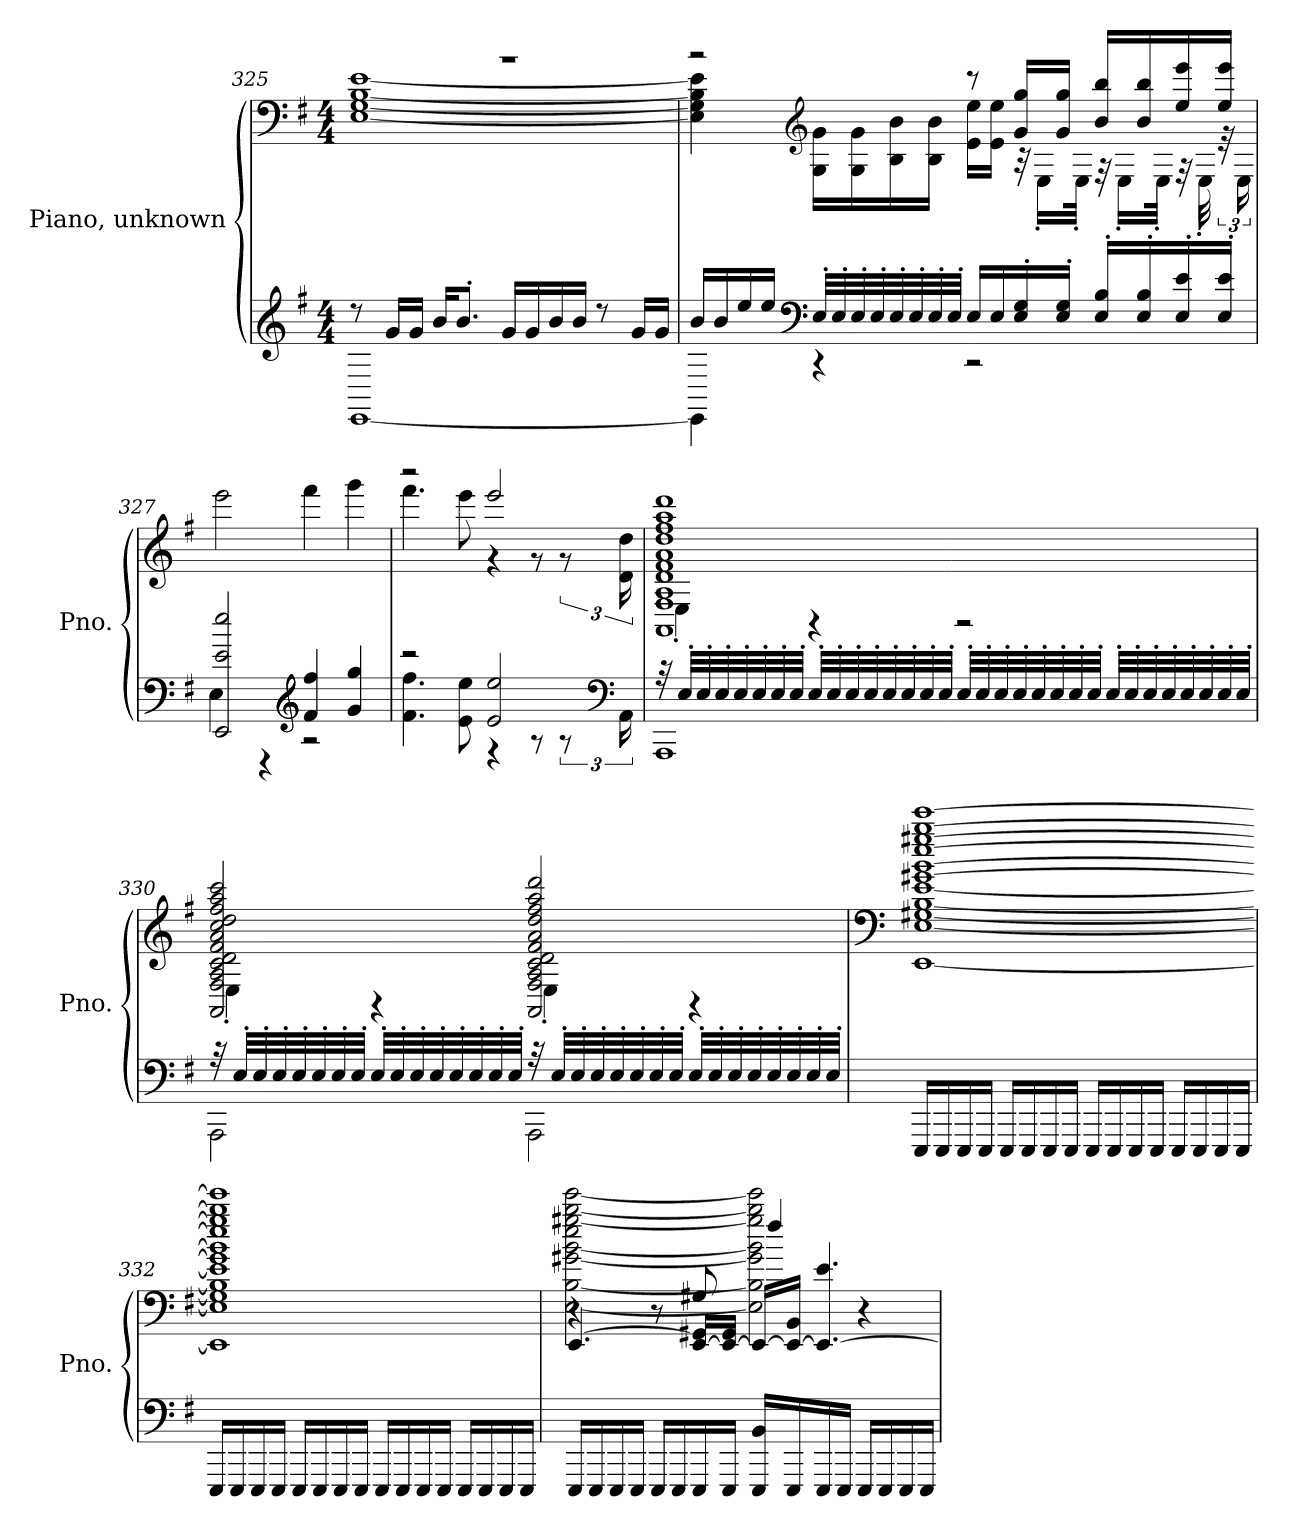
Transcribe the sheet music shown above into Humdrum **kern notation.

**kern	**kern
*part1	*part1
*staff2	*staff1
*I"Piano, unknown	*
*I'Pno.	*
*clefG2	*clefF4
*k[f#]	*k[f#]
*M4/4	*M4/4
=325	=325
*^	*^
8r	[1EE	1r	[1E [1G [1B [1e
16g/LL	.	.	.
16g/JJ	.	.	.
16b/KL	.	.	.
8.b'/J	.	.	.
16g/LL	.	.	.
16g/	.	.	.
16b/	.	.	.
16b/JJ	.	.	.
8r	.	.	.
16g/LL	.	.	.
16g/JJ	.	.	.
!!LO:PB:g=z	!!
=326	=326	=326	=326
16b/LL	4EE\]	2r	4E\] 4G\] 4B\] 4e\]
16b/	.	.	.
16ee/	.	.	.
16ee/JJ	.	.	.
*clefF4	*	*clefG2	*
32E'/LLL	4r	.	16G\ 16g\LL
32E'/	.	.	.
32E'/	.	.	16G\ 16g\
32E'/	.	.	.
32E'/	.	.	16B\ 16b\
32E'/	.	.	.
32E'/	.	.	16B\ 16b\JJ
32E'/JJJ	.	.	.
16E/LL	2r	8r	16e\ 16ee\LL
16E/	.	.	16e\ 16ee\JJ
16E/' 16G/'	.	16g/ 16gg/LL	32r
.	.	.	16E'\LL
16E/' 16G/'JJ	.	16g/ 16gg/JJ	.
.	.	.	32E'\JJk
16E/' 16B/'LL	.	16b/ 16bb/LL	32r
.	.	.	16E'\LL
16E/' 16B/'	.	16b/ 16bb/	.
.	.	.	32E'\JJk
16E/' 16e/'	.	16ee/ 16eee/	32r
.	.	.	32E'\
16E/' 16e/'JJ	.	16ee/ 16eee/JJ	48r
.	.	.	24E\
*	*	*v	*v
=327	=327	=327
2EE/ 2e/ 2ee/	4E\	2eee\
.	4r	.
*clefG2	*	*
4f#/ 4ff#/	2r	4fff#\
4g/ 4gg/	.	4ggg\
=328	=328	=328
*	*	*^
2r	4.f#\ 4.ff#\	2r	4.fff#\
.	8e\ 8ee\	.	8eee\
2e/ 2ee/	4r	2eee/	4r
.	8r	.	8r
.	12r	.	12r
*clefF4	*	*	*
.	24AA\	.	24d\ 24dd\
!!LO:LB:g=z	!!
=329	=329	=329	=329
32r	1AAA	1AA 1F# 1A 1d 1f# 1a 1dd 1ff# 1aa 1ddd	4E'\
32E'/LLL	.	.	.
32E'/	.	.	.
32E'/	.	.	.
32E'/	.	.	.
32E'/	.	.	.
32E'/	.	.	.
32E'/JJJ	.	.	.
32E'/LLL	.	.	4r
32E'/	.	.	.
32E'/	.	.	.
32E'/	.	.	.
32E'/	.	.	.
32E'/	.	.	.
32E'/	.	.	.
32E'/JJJ	.	.	.
32E'/LLL	.	.	2r
32E'/	.	.	.
32E'/	.	.	.
32E'/	.	.	.
32E'/	.	.	.
32E'/	.	.	.
32E'/	.	.	.
32E'/JJJ	.	.	.
32E'/LLL	.	.	.
32E'/	.	.	.
32E'/	.	.	.
32E'/	.	.	.
32E'/	.	.	.
32E'/	.	.	.
32E'/	.	.	.
32E'/JJJ	.	.	.
!!LO:LB:g=z	!!
=330	=330	=330	=330
32r	2AAA\	2AA/ 2F#/ 2A/ 2c/ 2d/ 2f#/ 2a/ 2cc/ 2dd/ 2ff#/ 2aa/ 2ccc/	4E'\
32E'/LLL	.	.	.
32E'/	.	.	.
32E'/	.	.	.
32E'/	.	.	.
32E'/	.	.	.
32E'/	.	.	.
32E'/JJJ	.	.	.
32E'/LLL	.	.	4r
32E'/	.	.	.
32E'/	.	.	.
32E'/	.	.	.
32E'/	.	.	.
32E'/	.	.	.
32E'/	.	.	.
32E'/JJJ	.	.	.
32r	2AAA\	2AA/ 2F#/ 2A/ 2c/ 2d/ 2f#/ 2a/ 2dd/ 2ff#/ 2aa/ 2ddd/	4E'\
32E'/LLL	.	.	.
32E'/	.	.	.
32E'/	.	.	.
32E'/	.	.	.
32E'/	.	.	.
32E'/	.	.	.
32E'/JJJ	.	.	.
32E'/LLL	.	.	4r
32E'/	.	.	.
32E'/	.	.	.
32E'/	.	.	.
32E'/	.	.	.
32E'/	.	.	.
32E'/	.	.	.
32E'/JJJ	.	.	.
*v	*v	*	*
*	*v	*v
!!LO:LB:g=z
=331	=331
*	*clefF4
16EEE/LL	[1EE [1E [1G#X [1B [1e [1g#X [1b [1ee [1gg#X [1bb [1eee
16EEE/	.
16EEE/	.
16EEE/JJ	.
16EEE/LL	.
16EEE/	.
16EEE/	.
16EEE/JJ	.
16EEE/LL	.
16EEE/	.
16EEE/	.
16EEE/JJ	.
16EEE/LL	.
16EEE/	.
16EEE/	.
16EEE/JJ	.
=332	=332
16EEE/LL	1EE] 1E] 1G#] 1B] 1e] 1g#] 1b] 1ee] 1gg#] 1bb] 1eee]
16EEE/	.
16EEE/	.
16EEE/JJ	.
16EEE/LL	.
16EEE/	.
16EEE/	.
16EEE/JJ	.
16EEE/LL	.
16EEE/	.
16EEE/	.
16EEE/JJ	.
16EEE/LL	.
16EEE/	.
16EEE/	.
16EEE/JJ	.
!!LO:LB:g=z
=333	=333
*	*^
*	*	*^
16EEE/LL	[4.EE/	[2E\ [2B\ [2g#X\ [2b\ 2ee\ [2gg#X\ [2bb\ [2eee\	4r
16EEE/	.	.	.
16EEE/	.	.	.
16EEE/JJ	.	.	.
16EEE/LL	.	.	8r
16EEE/	.	.	.
16EEE/	16EE/_ 16GG#X/LL	.	8G#X/
16EEE/JJ	16EE/_ 16GG#/JJ	.	.
16EEE/ 16BB/LL	16EE/LL_	2E\] 2B\] 2g#\] 2b\] 2gg#\] 2bb\] 2eee\]	4ff#/
16EEE/	16EE/_ 16BB/JJ	.	.
16EEE/	4.EE/_ 4.e/	.	.
16EEE/JJ	.	.	.
16EEE/LL	.	.	4r
16EEE/	.	.	.
16EEE/	.	.	.
16EEE/JJ	.	.	.
*	*v	*v	*v
=	=
*-	*-
